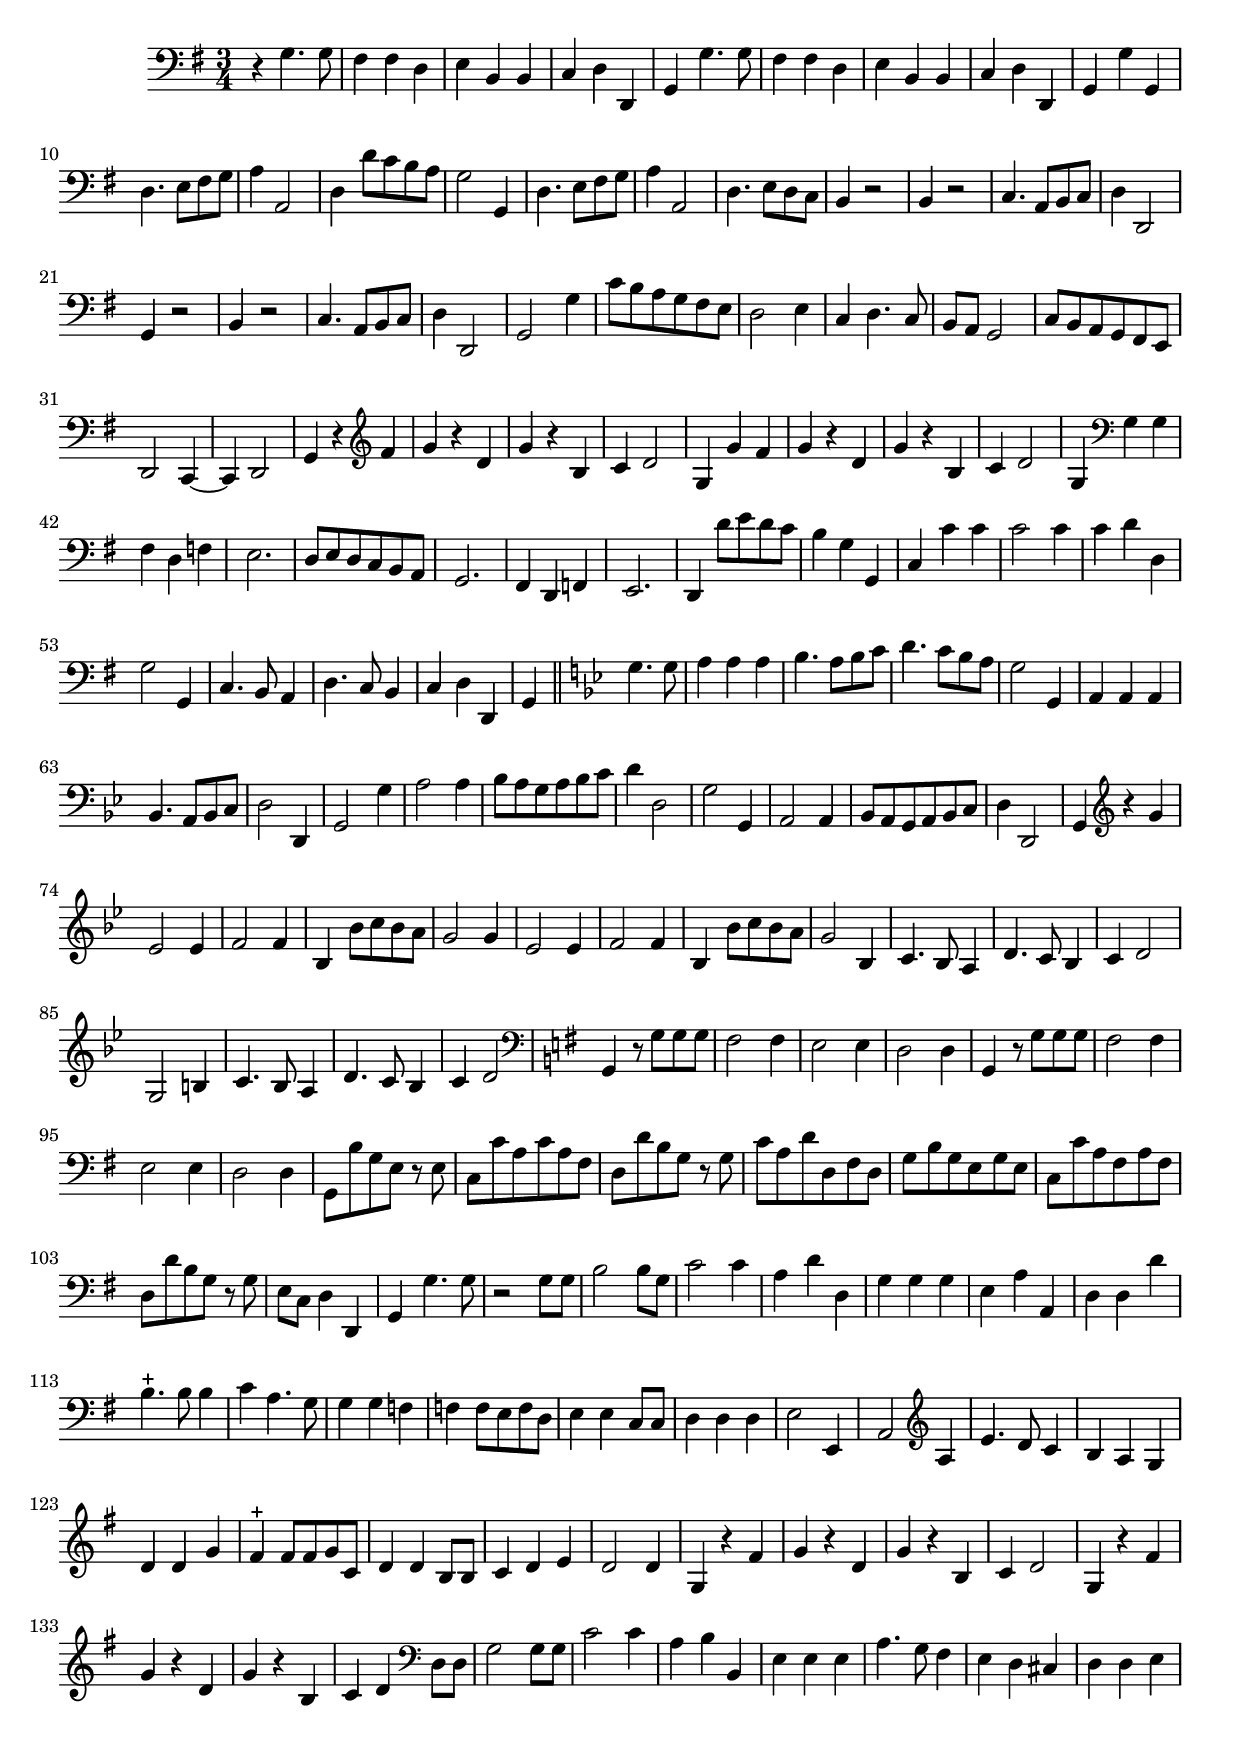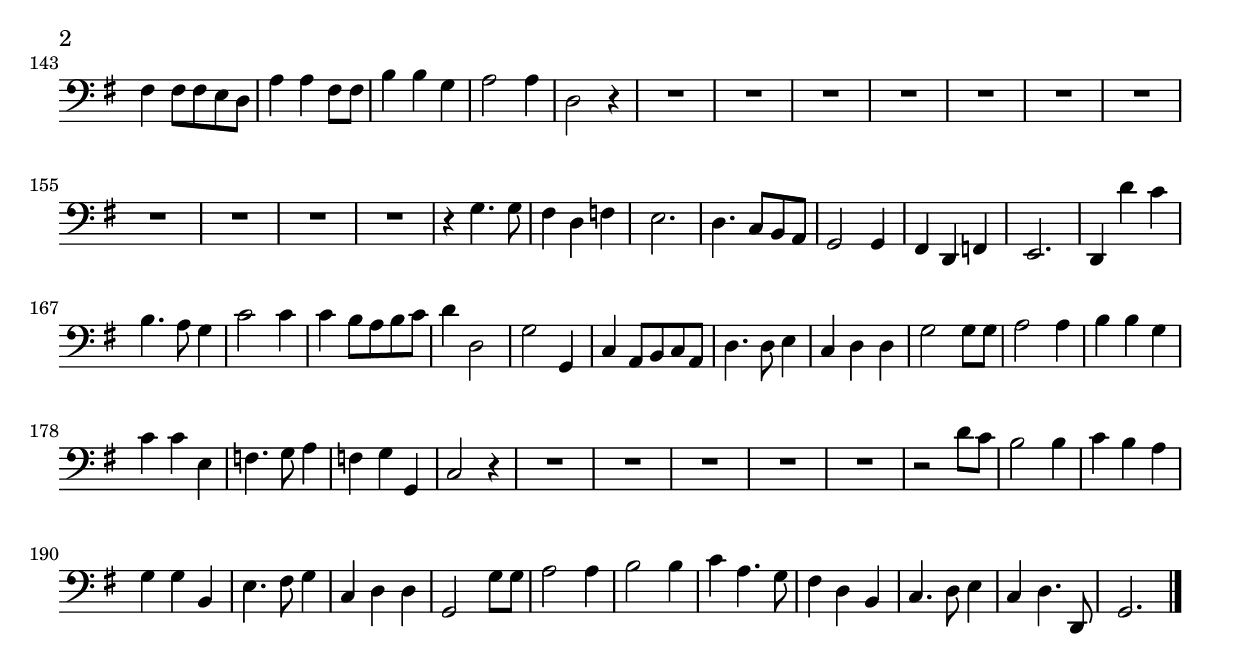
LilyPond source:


  \version "2.17.7"

\context Voice = "clavecing"

%resetBarnum = \context Score \applyContext % pour la numérotation des mesures
%  #(set-bar-number-visibility 3)
  
\relative c' { 
%	\set Staff.instrumentName = \markup { \column { "Clavecing" } }
	\set Staff.midiInstrument = "Harpsichord"
%	\set Staff.shortInstrumentName =#"cel."
	
	
	
%  {     \override Score.BarNumber.break-visibility =#end-of-line-invisible
%  	  \resetBarnum
%         \override  Score.BarNumber.self-alignment-X = #LEFT
%  }
  	
  	\time 3/4
        \clef "bass"  
        \key g \major
            r4 g4. g8 | fis4 fis d | e b b | c d d, | g g'4. g8         
%736
	fis4 fis d | e b b | c d d, | g g' g, | d'4. e8 fis g | a4 a,2 |
%742
	d4 d'8 c b a | g2 g,4 | d'4. e8 fis g | a4 a,2 | d4. e8 d c | b4 r2 |
%748
	b4 r2 | c4. a8 b c | d4 d,2 | g4 r2 | b4 r2 | c4. a8 b c |
%page 214
	d4 d,2 | g2 g'4 | c8 b a g fis e | d2 e4 | c d4. c8 | b a g2 |
%760
	c8 b a g fis e | d2 c4~ | c d2 | g4 r
	\clef treble
	fis'' | g r d |  g r b, |
%36
	c d2 | g,4 g' fis | g r d | g  r b, | c d2 | g,4 
	\clef bass 
%771
	g g | fis d f | e2. | d8 e d c b a | g2. | fis4 d f |
%page 216
	e2. | d4 d''8 e d c | b4 g g, | c c' c | c2 c4 | 
%782
	c d d, | g2 g,4 | c4. b8 a4 | d4. c8 b4 | c4 d d, |
%page 217
	g4 \bar "||" 
	\key bes \major g'4. g8 | a4 a a | bes4. a8 bes c | d4. c8 bes a | g2 g,4 |
%792
	a4 a a | bes4. a8 bes c | d2 d,4 | g2 g'4 | a2 a4 |
%page 218
	bes8 a g a bes c | d4 d,2 | g g,4 | a2 a4 | bes8 a g a bes c |
%802
	d4 d,2 | g4
	
	\clef "treble"
%page 218 mes.73 (nouvelle numérotation) ou 803
	r4 g'' | es2 es4 | f2 f4 | bes, bes'8 c bes a |
%77
	g2 g4 | es2 es4 | f2 f4 | bes, bes'8 c bes a | g2 bes,4
%82
	c4. bes8 a4 | d4. c8 bes4 | c4 d2 | g,2 b4 |
%86
	c4. bes8 a4 | d4. c8 bes4 | c4 d2 
	\clef "bass" 	

	 \key g \major
	 g,,4 r8 g' g g
%page 220 mes. 820
	fis2 fis4 | e2 e4 | d2 d4 | g, r8 g' g g | fis2 fis4 | e2 e4 | d2 d4 |
%827
	g,8 b' g e r e | c c' a c a fis | d d' b g r g | c a d d, fis d |
%831
	g b g e g e | c c' a fis a fis | d d' b g r g | e c d4 d, | g g'4. g8 
%Page 222
	r2 g8 g | b2 b8 g | c2 c4 | a d d, | g g g | 
	e a a, | d d d' | b4.-+ b8 b4 | c a4. g8 | g4 g f |
%page 223 mes - 846
	f4 f8 e f d | e4 e c8 c | d4 d d | e2 e,4 | a2 \clef "treble" a'4 |
	e'4. d8 c4 | b a g | d' d g | fis-+ fis8 fis g  c,  d4 d b8 b | 
%page 224
	c4 d e | d2 d4 | g, r fis' | g r d | g r b, | 
	c d2 | g,4 r fis' | g r d | g r b, | c d \clef bass 
	d,8 d | 
%page 225 - mes. 866
	g2 g8 g | c2 c4 | a b b, | e e e | a4. g8 fis4 |
	e4 d cis | d d e | fis fis8 fis e d | a'4 a fis8 fis
% page 226
	b4 b g | a2 a4 | d,2 
	r4 | R2.*11
% page 227	
	r4 g4. g8 | fis4 d f | e2. | d4. c8 b a | g2 g4 
	fis4 d f | e2. | d4 d'' c | b4. a8 g4 | c2 c4 |
%Page 228
	c4 b8 a b c | d4 d,2 | g2 g,4 |  c a8 b c a | d4. d8 e4 | c d d |
	g2 g8 g | a2 a4 | b b g | c c e, | f4. g8 a4 |
% page 229
	f4 g g,4 | c2 r4 | R2.*5	
%	g4. g8 g4 | fis e4.-+ d8 | d2 \clef bass 
	r2 d'8 c | b2 b4 | c b a 
%page 230
	g4 g b, | e4. fis8 g4 | c, d d | g,2 g'8 g | a2 a4 |
	b2 b4 | c a4. g8 | fis4 d b | c4. d8 e4 | c d4. d,8 | g2. \bar "|."
	

}
